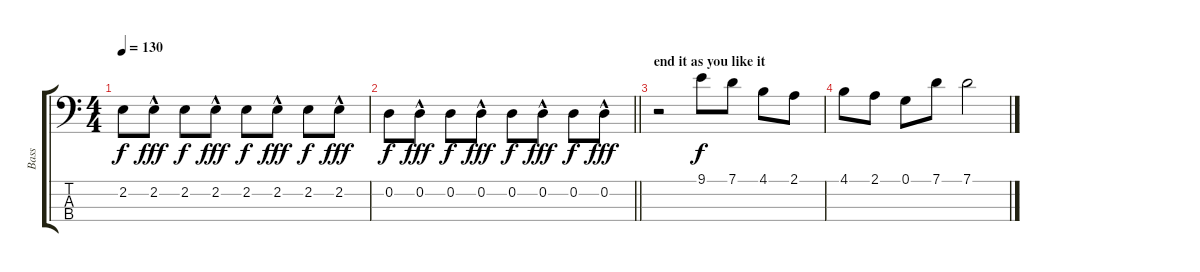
\track ("Bass" "Bass") {instrument electricbasspick}
\staff {score tabs}
\tuning (G2 D2 A1 E1) {hide}
\ts (4 4)
\tempo 130
\clef f4
\ks c
2.2.8{dy f} 2.2{hac}.8{dy fff} 2.2.8{dy f} 2.2{hac}.8{dy fff} 2.2.8{dy f} 2.2{hac}.8{dy fff} 2.2.8{dy f} 2.2{hac}.8{dy fff} |
\barLineRight lightlight
0.2.8{dy f} 0.2{hac}.8{dy fff} 0.2.8{dy f} 0.2{hac}.8{dy fff} 0.2.8{dy f} 0.2{hac}.8{dy fff} 0.2.8{dy f} 0.2{hac}.8{dy fff} |
\section ("" "end it as you like it")
r.2 9.1.8{dy f} 7.1.8 4.1.8 2.1.8 |
4.1.8 2.1.8 0.1.8 7.1.8 7.1.2
